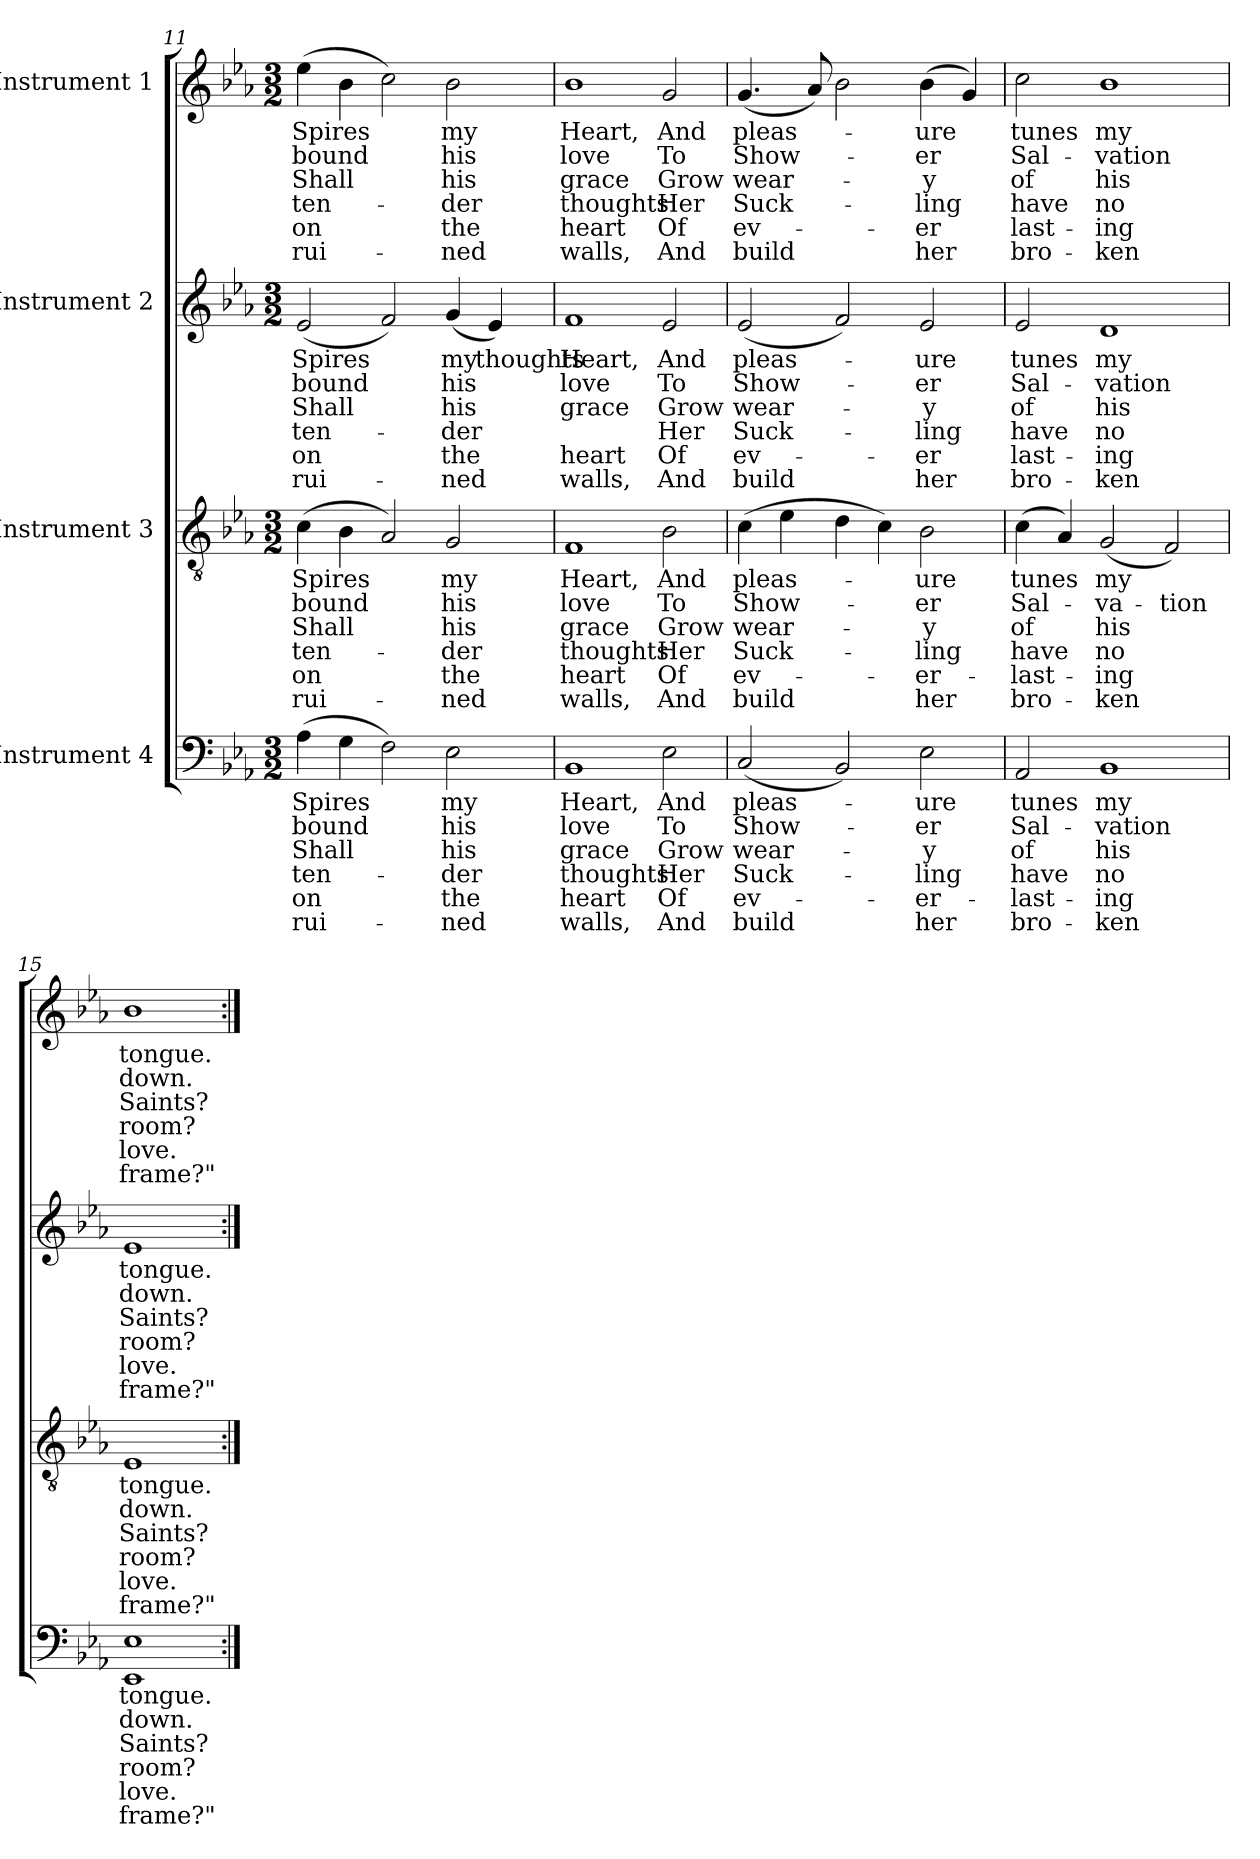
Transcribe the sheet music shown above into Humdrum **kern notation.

**kern	**text	**text	**text	**text	**text	**text	**kern	**text	**text	**text	**text	**text	**text	**kern	**text	**text	**text	**text	**text	**text	**kern	**text	**text	**text	**text	**text	**text
*part4	*part4	*part4	*part4	*part4	*part4	*part4	*part3	*part3	*part3	*part3	*part3	*part3	*part3	*part2	*part2	*part2	*part2	*part2	*part2	*part2	*part1	*part1	*part1	*part1	*part1	*part1	*part1
*staff4	*staff4	*staff4	*staff4	*staff4	*staff4	*staff4	*staff3	*staff3	*staff3	*staff3	*staff3	*staff3	*staff3	*staff2	*staff2	*staff2	*staff2	*staff2	*staff2	*staff2	*staff1	*staff1	*staff1	*staff1	*staff1	*staff1	*staff1
*I"Instrument 4	*	*	*	*	*	*	*I"Instrument 3	*	*	*	*	*	*	*I"Instrument 2	*	*	*	*	*	*	*I"Instrument 1	*	*	*	*	*	*
*clefF4	*	*	*	*	*	*	*clefGv2	*	*	*	*	*	*	*clefG2	*	*	*	*	*	*	*clefG2	*	*	*	*	*	*
*k[b-e-a-]	*	*	*	*	*	*	*k[b-e-a-]	*	*	*	*	*	*	*k[b-e-a-]	*	*	*	*	*	*	*k[b-e-a-]	*	*	*	*	*	*
*E-:	*	*	*	*	*	*	*E-:	*	*	*	*	*	*	*E-:	*	*	*	*	*	*	*E-:	*	*	*	*	*	*
*M3/2	*	*	*	*	*	*	*M3/2	*	*	*	*	*	*	*M3/2	*	*	*	*	*	*	*M3/2	*	*	*	*	*	*
=11	=11	=11	=11	=11	=11	=11	=11	=11	=11	=11	=11	=11	=11	=11	=11	=11	=11	=11	=11	=11	=11	=11	=11	=11	=11	=11	=11
!	!LO:LY:b	!LO:LY:b	!LO:LY:b	!LO:LY:b	!LO:LY:b:cj	!LO:LY:b	!	!LO:LY:b	!LO:LY:b	!LO:LY:b	!LO:LY:b	!LO:LY:b:cj	!LO:LY:b	!	!LO:LY:b	!LO:LY:b	!LO:LY:b	!LO:LY:b	!LO:LY:b:cj	!LO:LY:b	!	!LO:LY:b	!LO:LY:b	!LO:LY:b	!LO:LY:b	!LO:LY:b:cj	!LO:LY:b
(>4A-\	Spires	bound	Shall	ten-	-on	rui-	(>4c\	Spires	bound	Shall	ten-	-on	rui-	(<2e-/	Spires	bound	Shall	ten-	-on	rui-	(>4ee-\	Spires	bound	Shall	ten-	-on	rui-
4G\	.	.	.	.	.	.	4B-\	.	.	.	.	.	.	.	.	.	.	.	.	.	4b-\	.	.	.	.	.	.
2F\)	.	.	.	.	.	.	2A-/)	.	.	.	.	.	.	2f/)	.	.	.	.	.	.	2cc\)	.	.	.	.	.	.
!	!LO:LY:b:cj	!LO:LY:b:cj	!LO:LY:b:cj	!LO:LY:b:cj	!LO:LY:b:cj	!LO:LY:b:cj	!	!LO:LY:b:cj	!LO:LY:b:cj	!LO:LY:b:cj	!LO:LY:b:cj	!LO:LY:b:cj	!LO:LY:b:cj	!	!LO:LY:b:cj	!LO:LY:b	!LO:LY:b	!LO:LY:b	!LO:LY:b	!LO:LY:b	!	!LO:LY:b:cj	!LO:LY:b:cj	!LO:LY:b:cj	!LO:LY:b:cj	!LO:LY:b:cj	!LO:LY:b:cj
2E-\	-my	his	his	der	the	ned	2G/	-my	his	his	der	the	ned	(<4g/	-my	his	his	der	the	ned	2b-\	-my	his	his	der	the	ned
!	!	!	!	!	!	!	!	!	!	!	!	!	!	!	!LO:LY:b	!	!	!	!	!	!	!	!	!	!	!	!
.	.	.	.	.	.	.	.	.	.	.	.	.	.	4e-/)	thoughts	.	.	.	.	.	.	.	.	.	.	.	.
=12	=12	=12	=12	=12	=12	=12	=12	=12	=12	=12	=12	=12	=12	=12	=12	=12	=12	=12	=12	=12	=12	=12	=12	=12	=12	=12	=12
!	!LO:LY:b:cj	!LO:LY:b:cj	!LO:LY:b:cj	!LO:LY:b:cj	!LO:LY:b:cj	!LO:LY:b:cj	!	!LO:LY:b:cj	!LO:LY:b:cj	!LO:LY:b:cj	!LO:LY:b:cj	!LO:LY:b:cj	!LO:LY:b:cj	!	!LO:LY:b:cj	!LO:LY:b:cj	!LO:LY:b:cj	!	!LO:LY:b:cj	!LO:LY:b:cj	!	!LO:LY:b:cj	!LO:LY:b:cj	!LO:LY:b:cj	!LO:LY:b:cj	!LO:LY:b:cj	!LO:LY:b:cj
1BB-	Heart,	love	grace	thoughts	heart	walls,	1F	Heart,	love	grace	thoughts	heart	walls,	1f	Heart,	love	grace	.	heart	walls,	1b-	Heart,	love	grace	thoughts	heart	walls,
!	!LO:LY:b:cj	!LO:LY:b:cj	!LO:LY:b:cj	!LO:LY:b:cj	!LO:LY:b:cj	!LO:LY:b:cj	!	!LO:LY:b:cj	!LO:LY:b:cj	!LO:LY:b:cj	!LO:LY:b:cj	!LO:LY:b:cj	!LO:LY:b:cj	!	!LO:LY:b:cj	!LO:LY:b:cj	!LO:LY:b:cj	!LO:LY:b:cj	!LO:LY:b:cj	!LO:LY:b:cj	!	!LO:LY:b:cj	!LO:LY:b:cj	!LO:LY:b:cj	!LO:LY:b:cj	!LO:LY:b:cj	!LO:LY:b:cj
2E-\	And	To	Grow	Her	Of	And	2B-\	And	To	Grow	Her	Of	And	2e-/	And	To	Grow	Her	Of	And	2g/	And	To	Grow	Her	Of	And
=13	=13	=13	=13	=13	=13	=13	=13	=13	=13	=13	=13	=13	=13	=13	=13	=13	=13	=13	=13	=13	=13	=13	=13	=13	=13	=13	=13
!	!LO:LY:b	!LO:LY:b	!LO:LY:b	!LO:LY:b	!LO:LY:b:cj	!LO:LY:b	!	!LO:LY:b	!LO:LY:b	!LO:LY:b	!LO:LY:b	!LO:LY:b:cj	!LO:LY:b	!	!LO:LY:b	!LO:LY:b	!LO:LY:b	!LO:LY:b	!LO:LY:b:cj	!LO:LY:b	!	!LO:LY:b	!LO:LY:b	!LO:LY:b	!LO:LY:b	!LO:LY:b:cj	!LO:LY:b
(<2C/	pleas-	-Show-	-wear-	-Suck-	-ev-	-build	(>4c\	pleas-	-Show-	-wear-	-Suck-	-ev-	-build	(<2e-/	pleas-	-Show-	-wear-	-Suck-	-ev-	-build	(>4.g/	pleas-	-Show-	-wear-	-Suck-	-ev-	-build
.	.	.	.	.	.	.	4e-\	.	.	.	.	.	.	.	.	.	.	.	.	.	.	.	.	.	.	.	.
.	.	.	.	.	.	.	.	.	.	.	.	.	.	.	.	.	.	.	.	.	8a-/)	.	.	.	.	.	.
2BB-/)	.	.	.	.	.	.	4d\	.	.	.	.	.	.	2f/)	.	.	.	.	.	.	2b-\	.	.	.	.	.	.
.	.	.	.	.	.	.	4c\)	.	.	.	.	.	.	.	.	.	.	.	.	.	.	.	.	.	.	.	.
!	!LO:LY:b:cj	!LO:LY:b:cj	!LO:LY:b:cj	!LO:LY:b:cj	!LO:LY:b:cj	!LO:LY:b:cj	!	!LO:LY:b:cj	!LO:LY:b:cj	!LO:LY:b:cj	!LO:LY:b:cj	!LO:LY:b:cj	!LO:LY:b:cj	!	!LO:LY:b:cj	!LO:LY:b:cj	!LO:LY:b:cj	!LO:LY:b:cj	!LO:LY:b:cj	!LO:LY:b:cj	!	!LO:LY:b	!LO:LY:b:cj	!LO:LY:b:cj	!LO:LY:b	!LO:LY:b:cj	!LO:LY:b
2E-\	ure	er	y	ling	er-	-her	2B-\	ure	er	y	ling	er-	-her	2e-/	ure	er	y	ling	er	her	(>4b-\	ure	er	y	ling	er	her
.	.	.	.	.	.	.	.	.	.	.	.	.	.	.	.	.	.	.	.	.	4g/)	.	.	.	.	.	.
=14	=14	=14	=14	=14	=14	=14	=14	=14	=14	=14	=14	=14	=14	=14	=14	=14	=14	=14	=14	=14	=14	=14	=14	=14	=14	=14	=14
!	!LO:LY:b:cj	!LO:LY:b:cj	!LO:LY:b:cj	!LO:LY:b:cj	!LO:LY:b:cj	!LO:LY:b:cj	!	!LO:LY:b	!LO:LY:b:cj	!LO:LY:b:cj	!LO:LY:b	!LO:LY:b	!LO:LY:b	!	!LO:LY:b:cj	!LO:LY:b:cj	!LO:LY:b:cj	!LO:LY:b:cj	!LO:LY:b:cj	!LO:LY:b:cj	!	!LO:LY:b:cj	!LO:LY:b:cj	!LO:LY:b:cj	!LO:LY:b:cj	!LO:LY:b:cj	!LO:LY:b:cj
2AA-/	tunes	Sal-	-of	have	last-	-bro-	(>4c\	tunes	Sal-	-of	have	last-	-bro-	2e-/	tunes	Sal-	-of	have	last-	-bro-	2cc\	tunes	Sal-	-of	have	last-	-bro-
.	.	.	.	.	.	.	4A-/)	.	.	.	.	.	.	.	.	.	.	.	.	.	.	.	.	.	.	.	.
!	!LO:LY:b:cj	!LO:LY:b:cj	!LO:LY:b:cj	!LO:LY:b:cj	!LO:LY:b:cj	!LO:LY:b:cj	!	!LO:LY:b	!LO:LY:b:cj	!LO:LY:b	!LO:LY:b:cj	!LO:LY:b	!LO:LY:b	!	!LO:LY:b:cj	!LO:LY:b:cj	!LO:LY:b:cj	!LO:LY:b:cj	!LO:LY:b:cj	!LO:LY:b:cj	!	!LO:LY:b:cj	!LO:LY:b:cj	!LO:LY:b:cj	!LO:LY:b:cj	!LO:LY:b:cj	!LO:LY:b:cj
1BB-	-my	vation	his	no	ing	ken	(<2G/	-my	va-	-his	no	ing	ken	1d	-my	vation	his	no	ing	ken	1b-	-my	vation	his	no	ing	ken
!	!	!	!	!	!	!	!	!	!LO:LY:b:cj	!	!	!	!	!	!	!	!	!	!	!	!	!	!	!	!	!	!
.	.	.	.	.	.	.	2F/)	.	tion	.	.	.	.	.	.	.	.	.	.	.	.	.	.	.	.	.	.
=15	=15	=15	=15	=15	=15	=15	=15	=15	=15	=15	=15	=15	=15	=15	=15	=15	=15	=15	=15	=15	=15	=15	=15	=15	=15	=15	=15
!	!LO:LY:b:cj	!LO:LY:b:cj	!LO:LY:b:cj	!LO:LY:b:cj	!LO:LY:b:cj	!LO:LY:b:cj	!	!LO:LY:b:cj	!LO:LY:b:cj	!LO:LY:b:cj	!LO:LY:b:cj	!LO:LY:b:cj	!LO:LY:b:cj	!	!LO:LY:b:cj	!LO:LY:b:cj	!LO:LY:b:cj	!LO:LY:b:cj	!LO:LY:b:cj	!LO:LY:b:cj	!	!LO:LY:b:cj	!LO:LY:b:cj	!LO:LY:b:cj	!LO:LY:b:cj	!LO:LY:b:cj	!LO:LY:b:cj
1E- 1EE-	tongue.	down.	Saints?	room?	love.	frame?"	1E-	tongue.	down.	Saints?	room?	love.	frame?"	1e-	tongue.	down.	Saints?	room?	love.	frame?"	1b-	tongue.	down.	Saints?	room?	love.	frame?"
=:|!	=:|!	=:|!	=:|!	=:|!	=:|!	=:|!	=:|!	=:|!	=:|!	=:|!	=:|!	=:|!	=:|!	=:|!	=:|!	=:|!	=:|!	=:|!	=:|!	=:|!	=:|!	=:|!	=:|!	=:|!	=:|!	=:|!	=:|!
*-	*-	*-	*-	*-	*-	*-	*-	*-	*-	*-	*-	*-	*-	*-	*-	*-	*-	*-	*-	*-	*-	*-	*-	*-	*-	*-	*-
